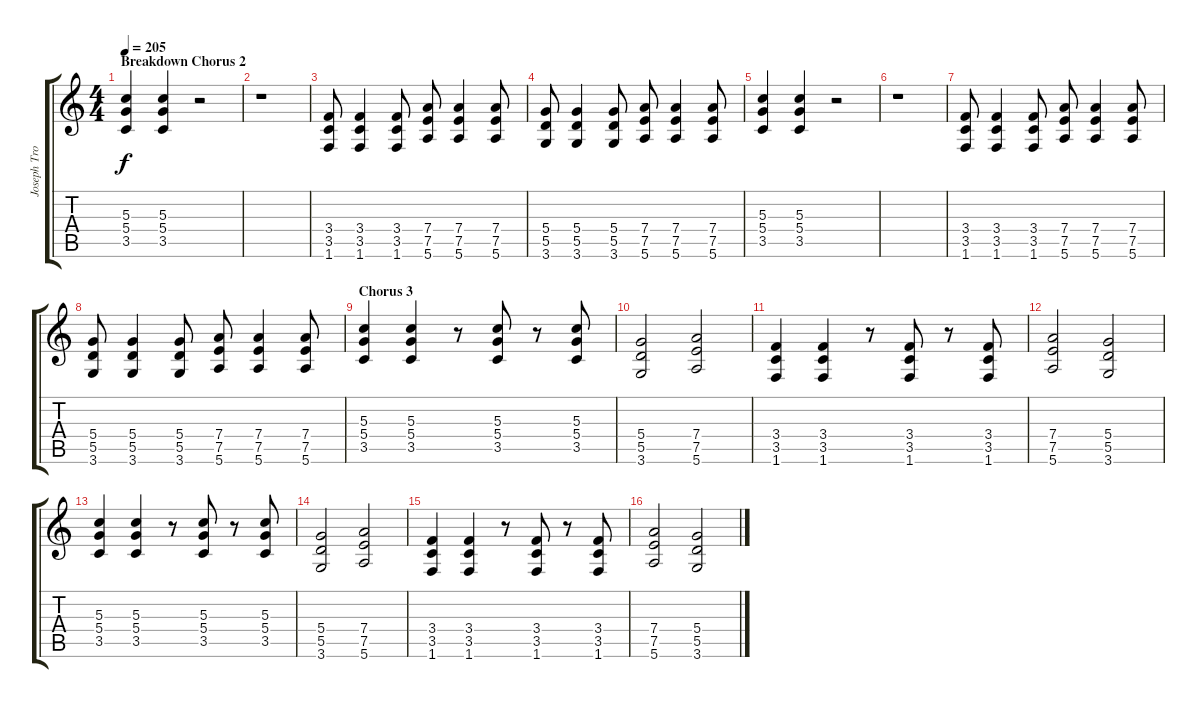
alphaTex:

\track ("Joseph Trohman (Lead Guitar)" "Joseph Tro") {instrument distortionguitar}
\staff {score tabs}
\tuning (E4 B3 G3 D3 A2 E2) {hide}
\ts (4 4)
\section ("" "Breakdown Chorus 2")
\tempo 205
\clef g2
\ks c
(5.3 5.4 3.5).4{dy f} (5.3 5.4 3.5).4 r.2 |
r.1 |
(3.4 3.5 1.6).8 (3.4 3.5 1.6).4 (3.4 3.5 1.6).8 (7.4 7.5 5.6).8 (7.4 7.5 5.6).4 (7.4 7.5 5.6).8 |
(5.4 5.5 3.6).8 (5.4 5.5 3.6).4 (5.4 5.5 3.6).8 (7.4 7.5 5.6).8 (7.4 7.5 5.6).4 (7.4 7.5 5.6).8 |
(5.3 5.4 3.5).4 (5.3 5.4 3.5).4 r.2 |
r.1 |
(3.4 3.5 1.6).8 (3.4 3.5 1.6).4 (3.4 3.5 1.6).8 (7.4 7.5 5.6).8 (7.4 7.5 5.6).4 (7.4 7.5 5.6).8 |
(5.4 5.5 3.6).8 (5.4 5.5 3.6).4 (5.4 5.5 3.6).8 (7.4 7.5 5.6).8 (7.4 7.5 5.6).4 (7.4 7.5 5.6).8 |
\section ("" "Chorus 3")
(5.3 5.4 3.5).4 (5.3 5.4 3.5).4 r.8 (5.3 5.4 3.5).8 r.8 (5.3 5.4 3.5).8 |
(5.4 5.5 3.6).2 (7.4 7.5 5.6).2 |
(3.4 3.5 1.6).4 (3.4 3.5 1.6).4 r.8 (3.4 3.5 1.6).8 r.8 (3.4 3.5 1.6).8 |
(7.4 7.5 5.6).2 (5.4 5.5 3.6).2 |
(5.3 5.4 3.5).4 (5.3 5.4 3.5).4 r.8 (5.3 5.4 3.5).8 r.8 (5.3 5.4 3.5).8 |
(5.4 5.5 3.6).2 (7.4 7.5 5.6).2 |
(3.4 3.5 1.6).4 (3.4 3.5 1.6).4 r.8 (3.4 3.5 1.6).8 r.8 (3.4 3.5 1.6).8 |
(7.4 7.5 5.6).2 (5.4 5.5 3.6).2
